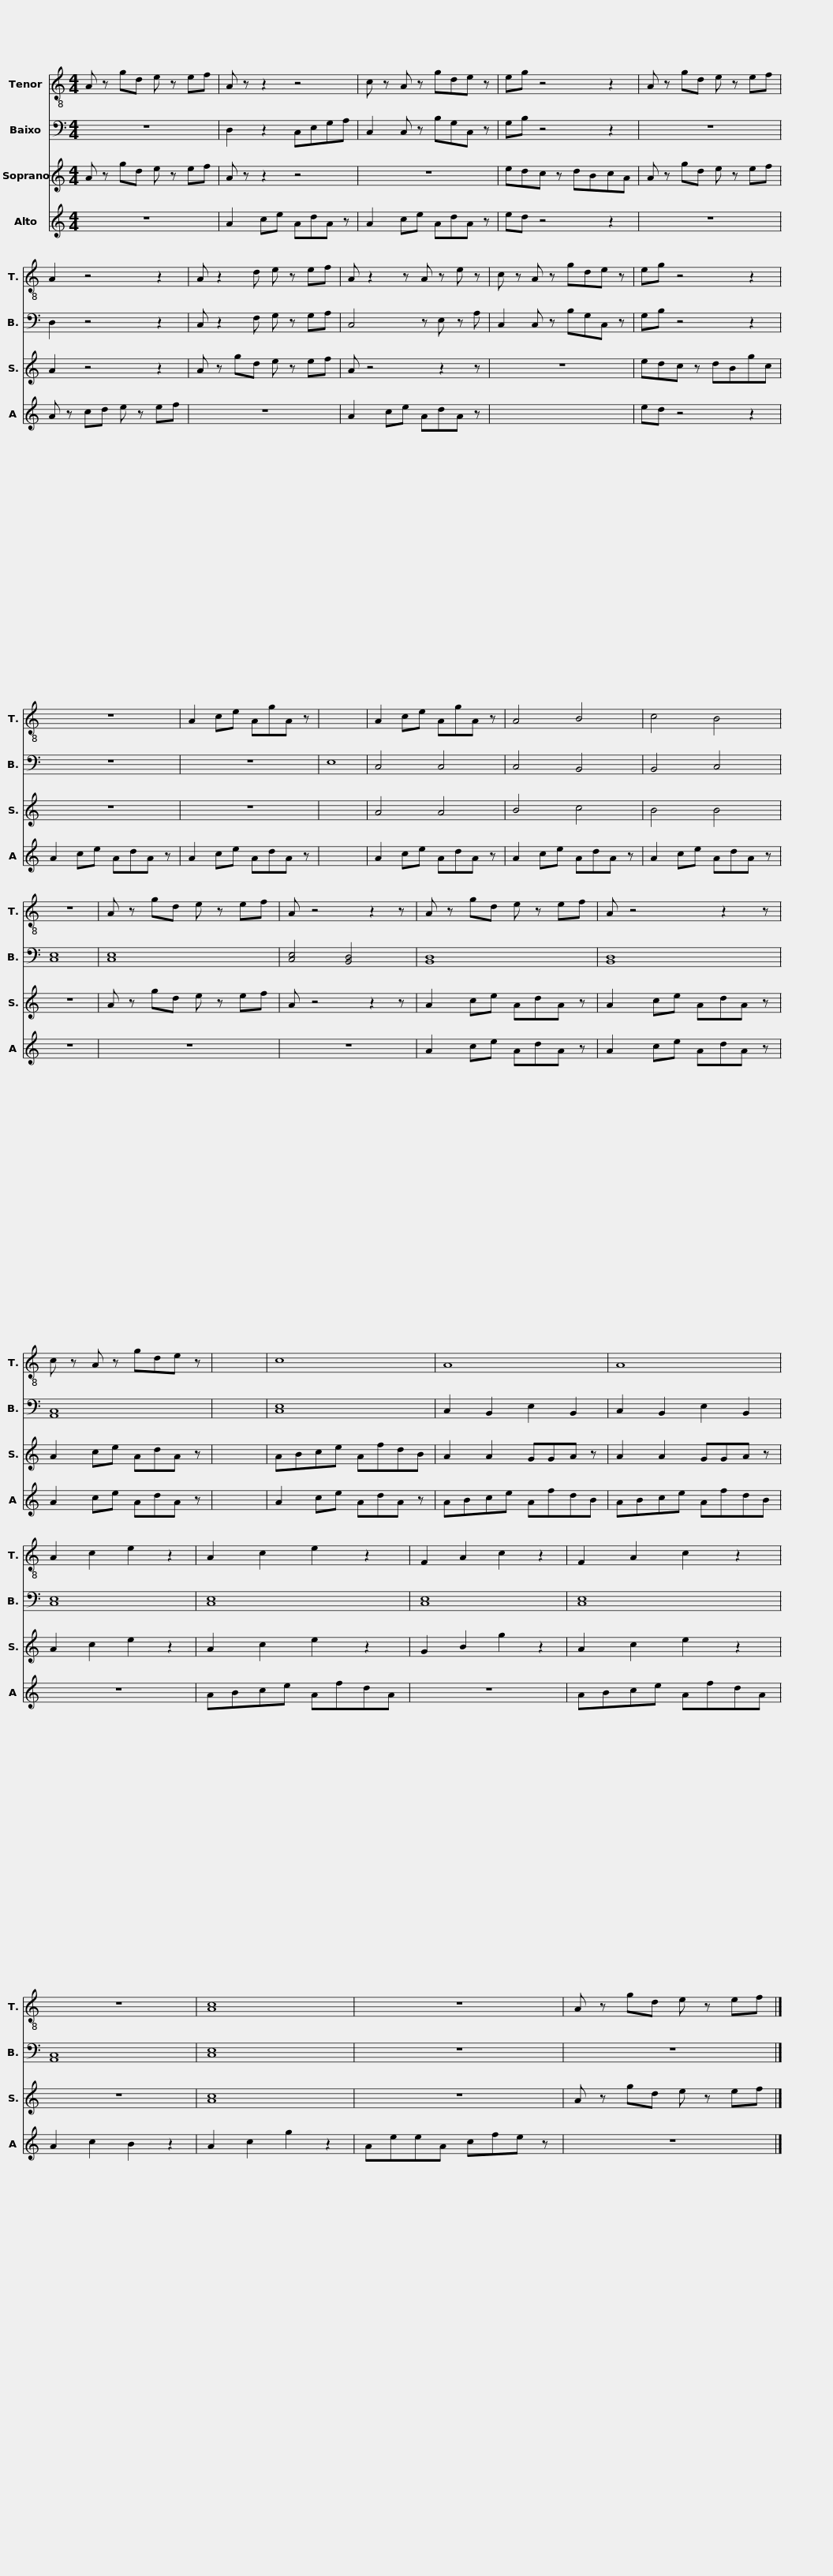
X:1
%%score 1 2 3 4
L:1/8
M:4/4
I:linebreak $
K:C
V:1 treble-8
V:2 bass
V:3 treble
V:4 treble
V:1
 A z gd e z ef | A z z2 z4 | c z A z gde z | eg z4 z2 | A z gd e z ef |$ %5
 A2 z4 z2 | A z2 d e z ef | A z2 z A z e z | c z A z gde z | eg z4 z2 |$ %10
 z8 | A2 ce AgA z | x8 | A2 ce AgA z | A4 B4 | %15
 c4 B4 | z8 |$ A z gd e z ef | A z4 z2 z | A z gd e z ef | %20
 A z4 z2 z | c z A z gde z | x8 |$ c8 | A8 | %25
 A8 | A2 c2 e2 z2 | A2 c2 e2 z2 | F2 A2 c2 z2 |$ F2 A2 c2 z2 | %30
 z8 | [Ac]8 | z8 | A z gd e z ef |] %34
V:2
 z8 | D,2 z2 C,E,G,A, | C,2 C, z B,G,C, z | G,B, z4 z2 | z8 |$ %5
 D,2 z4 z2 | C, z2 F, G, z G,A, | C,4 z E, z A, | C,2 C, z B,G,C, z | G,B, z4 z2 |$ %10
 z8 | z8 | E,8 | C,4 C,4 | C,4 B,,4 | %15
 B,,4 C,4 | [C,E,]8 |$ [C,E,]8 | [C,E,]4 [B,,D,]4 | [B,,D,]8 | %20
 [B,,D,]8 | [A,,C,]8 | x8 |$ [C,E,]8 | C,2 B,,2 E,2 B,,2 | %25
 C,2 B,,2 E,2 B,,2 | [C,E,]8 | [C,E,]8 | [C,E,]8 |$ [C,E,]8 | %30
 [A,,C,]8 | [C,E,]8 | z8 | z8 |] %34
V:3
 A z gd e z ef | A z z2 z4 | z8 | edc z dBcA | A z gd e z ef |$ %5
 A2 z4 z2 | A z gd e z ef | A z4 z2 z | z8 | edc z dBgc |$ %10
 z8 | z8 | x8 | A4 A4 | B4 c4 | %15
 B4 B4 | z8 |$ A z gd e z ef | A z4 z2 z | A2 ce AdA z | %20
 A2 ce AdA z | A2 ce AdA z | x8 |$ ABce AfdB | A2 A2 GGA z | %25
 A2 A2 GGA z | A2 c2 e2 z2 | A2 c2 e2 z2 | G2 B2 g2 z2 |$ A2 c2 e2 z2 | %30
 z8 | [Ac]8 | z8 | A z gd e z ef |] %34
V:4
 z8 | A2 ce AdA z | A2 ce AdA z | ed z4 z2 | z8 |$ %5
 A z cd e z ef | z8 | A2 ce AdA z | x8 | ed z4 z2 |$ %10
 A2 ce AdA z | A2 ce AdA z | x8 | A2 ce AdA z | A2 ce AdA z | %15
 A2 ce AdA z | z8 |$ z8 | z8 | A2 ce AdA z | %20
 A2 ce AdA z | A2 ce AdA z | x8 |$ A2 ce AdA z | ABce AfdB | %25
 ABce AfdB | z8 | ABce AfdA | z8 |$ ABce AfdA | %30
 A2 c2 B2 z2 | A2 c2 g2 z2 | AeeA cfe z | z8 |] %34
